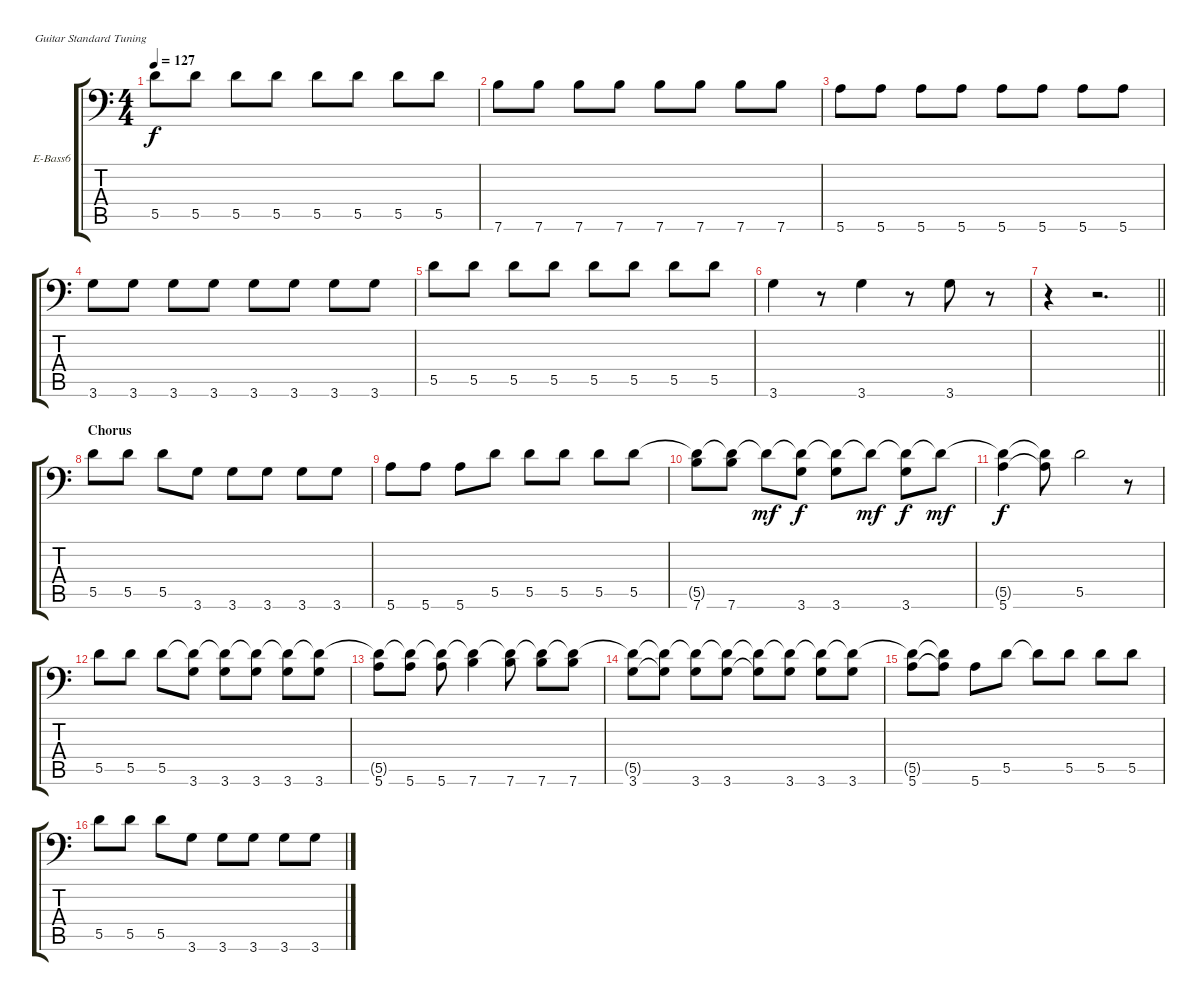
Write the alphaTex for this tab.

\bracketExtendMode groupsimilarinstruments
\firstSystemTrackNameOrientation horizontal
\otherSystemsTrackNameOrientation horizontal
\track ("Track 5" "E-Bass6") {instrument electricbassfinger}
\staff {score tabs}
\tuning (E4 B3 G3 D3 A2 E2)
\ts (4 4)
\tempo 127
\clef f4
\ks c
5.5.8{dy f} 5.5.8 5.5.8 5.5.8 5.5.8 5.5.8 5.5.8 5.5.8 |
7.6.8 7.6.8 7.6.8 7.6.8 7.6.8 7.6.8 7.6.8 7.6.8 |
5.6.8 5.6.8 5.6.8 5.6.8 5.6.8 5.6.8 5.6.8 5.6.8 |
3.6.8 3.6.8 3.6.8 3.6.8 3.6.8 3.6.8 3.6.8 3.6.8 |
5.5.8 5.5.8 5.5.8 5.5.8 5.5.8 5.5.8 5.5.8 5.5.8 |
3.6.4 r.8 3.6.4 r.8 3.6.8 r.8 |
\barLineRight lightlight
r.4 r.2{d} |
\section ("" "Chorus")
5.5.8 5.5.8 5.5.8 3.6.8 3.6.8 3.6.8 3.6.8 3.6.8 |
5.6.8 5.6.8 5.6.8 5.5.8 5.5.8 5.5.8 5.5.8 5.5.8 |
(7.6 5.5{t}).8 (7.6 5.5{t}).8 5.5{t}.8{dy mf} (3.6 5.5{t}).8{dy f} (3.6 5.5{t}).8 5.5{t}.8{dy mf} (3.6 5.5{t}).8{dy f} 5.5{t}.8{dy mf} |
(5.6 5.5{t}).4{dy f} (5.5{t} 5.6{t}).8 5.5.2 r.8 |
5.5.8 5.5.8 5.5.8 (3.6 5.5{t}).8 (3.6 5.5{t}).8 (3.6 5.5{t}).8 (3.6 5.5{t}).8 (3.6 5.5{t}).8 |
(5.6 5.5{t}).8 (5.6 5.5{t}).8 (5.6 5.5{t}).8 (7.6 5.5{t}).4 (7.6 5.5{t}).8 (7.6 5.5{t}).8 (7.6 5.5{t}).8 |
(3.6 5.5{t}).8 (5.5{t} 3.6{t}).8 (3.6 5.5{t}).8 (3.6 5.5{t}).8 (5.5{t} 3.6{t}).8 (3.6 5.5{t}).8 (3.6 5.5{t}).8 (3.6 5.5{t}).8 |
(5.6 5.5{t}).8 (5.5{t} 5.6{t}).8 5.6.8 5.5.8 5.5{t}.8 5.5.8 5.5.8 5.5.8 |
5.5.8 5.5.8 5.5.8 3.6.8 3.6.8 3.6.8 3.6.8 3.6.8
